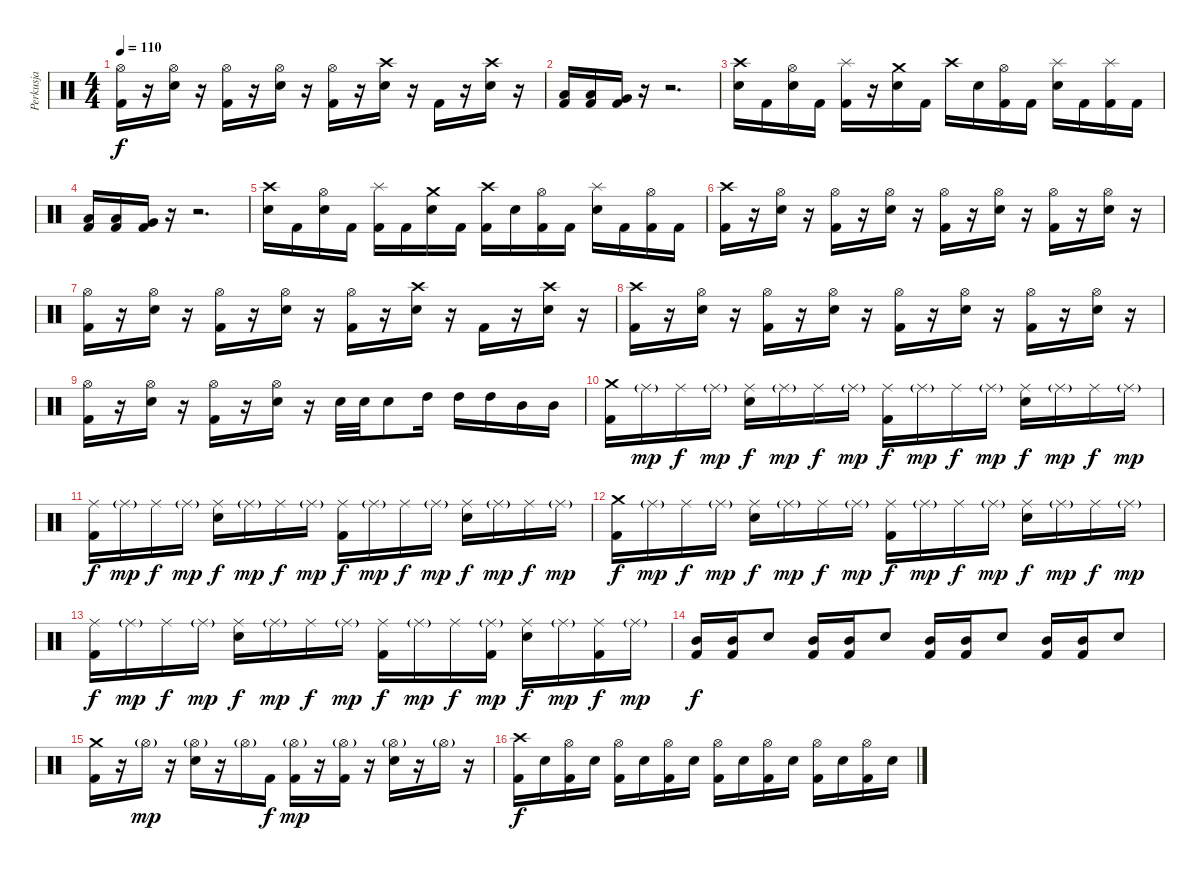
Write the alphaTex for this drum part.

\track ("Perkusja" "Perkusja") {instrument percussion}
\staff {score}
\articulation defaults
\ts (4 4)
\tempo 110
\clef neutral
\ks c
("Hi-Hat (open)" "Kick (hit) 2").16{dy f} r.16 ("Hi-Hat (open)" "Electric Snare (hit)").16 r.16 ("Hi-Hat (open)" "Kick (hit) 2").16 r.16 ("Hi-Hat (open)" "Electric Snare (hit)").16 r.16 ("Hi-Hat (open)" "Kick (hit) 2").16 r.16 ("Crash high (hit)" "Electric Snare (hit)").16 r.16 "Kick (hit) 2".16 r.16 ("Crash high (hit)" "Electric Snare (hit)").16 r.16 |
("Low Tom (hit)" "Kick (hit) 2").16 ("Low Tom (hit)" "Kick (hit) 2").16 ("Very Low Tom (hit)" "Kick (hit) 2").16 r.16 r.2{d} |
("Crash high (hit)" "Electric Snare (hit)").16 "Kick (hit) 2".16 ("Hi-Hat (open)" "Electric Snare (hit)").16 "Kick (hit) 2".16 ("Splash (hit)" "Kick (hit) 2").16 r.16 ("Crash medium (hit)" "Electric Snare (hit)").16 "Kick (hit) 2".16 "Crash high (hit)".16 "Electric Snare (hit)".16 ("Hi-Hat (open)" "Kick (hit) 2").16 "Kick (hit) 2".16 ("Splash (hit)" "Electric Snare (hit)").16 "Kick (hit) 2".16 ("Splash (hit)" "Kick (hit) 2").16 "Kick (hit) 2".16 |
("Low Tom (hit)" "Kick (hit) 2").16 ("Low Tom (hit)" "Kick (hit) 2").16 ("Very Low Tom (hit)" "Kick (hit) 2").16 r.16 r.2{d} |
("Crash high (hit)" "Electric Snare (hit)").16 "Kick (hit) 2".16 ("Hi-Hat (open)" "Electric Snare (hit)").16 "Kick (hit) 2".16 ("Splash (hit)" "Kick (hit) 2").16 "Kick (hit) 2".16 ("Crash medium (hit)" "Electric Snare (hit)").16 "Kick (hit) 2".16 ("Crash high (hit)" "Kick (hit) 2").16 "Electric Snare (hit)".16 ("Hi-Hat (open)" "Kick (hit) 2").16 "Kick (hit) 2".16 ("Splash (hit)" "Electric Snare (hit)").16 "Kick (hit) 2".16 ("Hi-Hat (open)" "Kick (hit) 2").16 "Kick (hit) 2".16 |
("Crash high (hit)" "Kick (hit) 2").16 r.16 ("Hi-Hat (open)" "Electric Snare (hit)").16 r.16 ("Hi-Hat (open)" "Kick (hit) 2").16 r.16 ("Hi-Hat (open)" "Electric Snare (hit)").16 r.16 ("Hi-Hat (open)" "Kick (hit) 2").16 r.16 ("Hi-Hat (open)" "Electric Snare (hit)").16 r.16 ("Hi-Hat (open)" "Kick (hit) 2").16 r.16 ("Hi-Hat (open)" "Electric Snare (hit)").16 r.16 |
("Hi-Hat (open)" "Kick (hit) 2").16 r.16 ("Hi-Hat (open)" "Electric Snare (hit)").16 r.16 ("Hi-Hat (open)" "Kick (hit) 2").16 r.16 ("Hi-Hat (open)" "Electric Snare (hit)").16 r.16 ("Hi-Hat (open)" "Kick (hit) 2").16 r.16 ("Crash high (hit)" "Electric Snare (hit)").16 r.16 "Kick (hit) 2".16 r.16 ("Crash high (hit)" "Electric Snare (hit)").16 r.16 |
("Crash high (hit)" "Kick (hit) 2").16 r.16 ("Hi-Hat (open)" "Electric Snare (hit)").16 r.16 ("Hi-Hat (open)" "Kick (hit) 2").16 r.16 ("Hi-Hat (open)" "Electric Snare (hit)").16 r.16 ("Hi-Hat (open)" "Kick (hit) 2").16 r.16 ("Hi-Hat (open)" "Electric Snare (hit)").16 r.16 ("Hi-Hat (open)" "Kick (hit) 2").16 r.16 ("Hi-Hat (open)" "Electric Snare (hit)").16 r.16 |
("Hi-Hat (open)" "Kick (hit) 2").16 r.16 ("Hi-Hat (open)" "Electric Snare (hit)").16 r.16 ("Hi-Hat (open)" "Kick (hit) 2").16 r.16 ("Hi-Hat (open)" "Electric Snare (hit)").16 r.16 "Electric Snare (hit)".32 "Electric Snare (hit)".32 "Electric Snare (hit)".8 "High Tom (hit)".16 "High Tom (hit)".16 "High Tom (hit)".16 "Mid Tom (hit)".16 "Mid Tom (hit)".16 |
("Crash medium (hit)" "Kick (hit) 2").16 "Ride (middle)"{g}.16{dy mp} "Ride (middle)".16{dy f} "Ride (middle)"{g}.16{dy mp} ("Ride (middle)" "Electric Snare (hit)").16{dy f} "Ride (middle)"{g}.16{dy mp} "Ride (middle)".16{dy f} "Ride (middle)"{g}.16{dy mp} ("Ride (middle)" "Kick (hit) 2").16{dy f} "Ride (middle)"{g}.16{dy mp} "Ride (middle)".16{dy f} "Ride (middle)"{g}.16{dy mp} ("Ride (middle)" "Electric Snare (hit)").16{dy f} "Ride (middle)"{g}.16{dy mp} "Ride (middle)".16{dy f} "Ride (middle)"{g}.16{dy mp} |
("Ride (middle)" "Kick (hit) 2").16{dy f} "Ride (middle)"{g}.16{dy mp} "Ride (middle)".16{dy f} "Ride (middle)"{g}.16{dy mp} ("Ride (middle)" "Electric Snare (hit)").16{dy f} "Ride (middle)"{g}.16{dy mp} "Ride (middle)".16{dy f} "Ride (middle)"{g}.16{dy mp} ("Ride (middle)" "Kick (hit) 2").16{dy f} "Ride (middle)"{g}.16{dy mp} "Ride (middle)".16{dy f} "Ride (middle)"{g}.16{dy mp} ("Ride (middle)" "Electric Snare (hit)").16{dy f} "Ride (middle)"{g}.16{dy mp} "Ride (middle)".16{dy f} "Ride (middle)"{g}.16{dy mp} |
("Crash medium (hit)" "Kick (hit) 2").16{dy f} "Ride (middle)"{g}.16{dy mp} "Ride (middle)".16{dy f} "Ride (middle)"{g}.16{dy mp} ("Ride (middle)" "Electric Snare (hit)").16{dy f} "Ride (middle)"{g}.16{dy mp} "Ride (middle)".16{dy f} "Ride (middle)"{g}.16{dy mp} ("Ride (middle)" "Kick (hit) 2").16{dy f} "Ride (middle)"{g}.16{dy mp} "Ride (middle)".16{dy f} "Ride (middle)"{g}.16{dy mp} ("Ride (middle)" "Electric Snare (hit)").16{dy f} "Ride (middle)"{g}.16{dy mp} "Ride (middle)".16{dy f} "Ride (middle)"{g}.16{dy mp} |
("Ride (middle)" "Kick (hit) 2").16{dy f} "Ride (middle)"{g}.16{dy mp} "Ride (middle)".16{dy f} "Ride (middle)"{g}.16{dy mp} ("Ride (middle)" "Electric Snare (hit)").16{dy f} "Ride (middle)"{g}.16{dy mp} "Ride (middle)".16{dy f} "Ride (middle)"{g}.16{dy mp} ("Ride (middle)" "Kick (hit) 2").16{dy f} "Ride (middle)"{g}.16{dy mp} "Ride (middle)".16{dy f} ("Ride (middle)"{g} "Kick (hit) 2").16{dy mp} ("Ride (middle)" "Electric Snare (hit)").16{dy f} "Ride (middle)"{g}.16{dy mp} ("Ride (middle)" "Kick (hit) 2").16{dy f} "Ride (middle)"{g}.16{dy mp} |
("Mid Tom (hit)" "Kick (hit) 2").16{dy f} ("Mid Tom (hit)" "Kick (hit) 2").16 "Electric Snare (hit)".8 ("Mid Tom (hit)" "Kick (hit) 2").16 ("Mid Tom (hit)" "Kick (hit) 2").16 "Electric Snare (hit)".8 ("Mid Tom (hit)" "Kick (hit) 2").16 ("Mid Tom (hit)" "Kick (hit) 2").16 "Electric Snare (hit)".8 ("Mid Tom (hit)" "Kick (hit) 2").16 ("Mid Tom (hit)" "Kick (hit) 2").16 "Electric Snare (hit)".8 |
("Crash medium (hit)" "Kick (hit) 2").16 r.16 "Hi-Hat (open)"{g}.16{dy mp} r.16 ("Hi-Hat (open)"{g} "Electric Snare (hit)").16 r.16 "Hi-Hat (open)"{g}.16 "Kick (hit) 2".16{dy f} ("Hi-Hat (open)"{g} "Kick (hit) 2").16{dy mp} r.16 ("Hi-Hat (open)"{g} "Kick (hit) 2").16 r.16 ("Hi-Hat (open)"{g} "Electric Snare (hit)").16 r.16 "Hi-Hat (open)"{g}.16 r.16 |
("Crash high (hit)" "Kick (hit) 2").16{dy f} "Electric Snare (hit)".16 ("Hi-Hat (open)" "Kick (hit) 2").16 "Electric Snare (hit)".16 ("Hi-Hat (open)" "Kick (hit) 2").16 "Electric Snare (hit)".16 ("Hi-Hat (open)" "Kick (hit) 2").16 "Electric Snare (hit)".16 ("Hi-Hat (open)" "Kick (hit) 2").16 "Electric Snare (hit)".16 ("Hi-Hat (open)" "Kick (hit) 2").16 "Electric Snare (hit)".16 ("Hi-Hat (open)" "Kick (hit) 2").16 "Electric Snare (hit)".16 ("Hi-Hat (open)" "Kick (hit) 2").16 "Electric Snare (hit)".16
